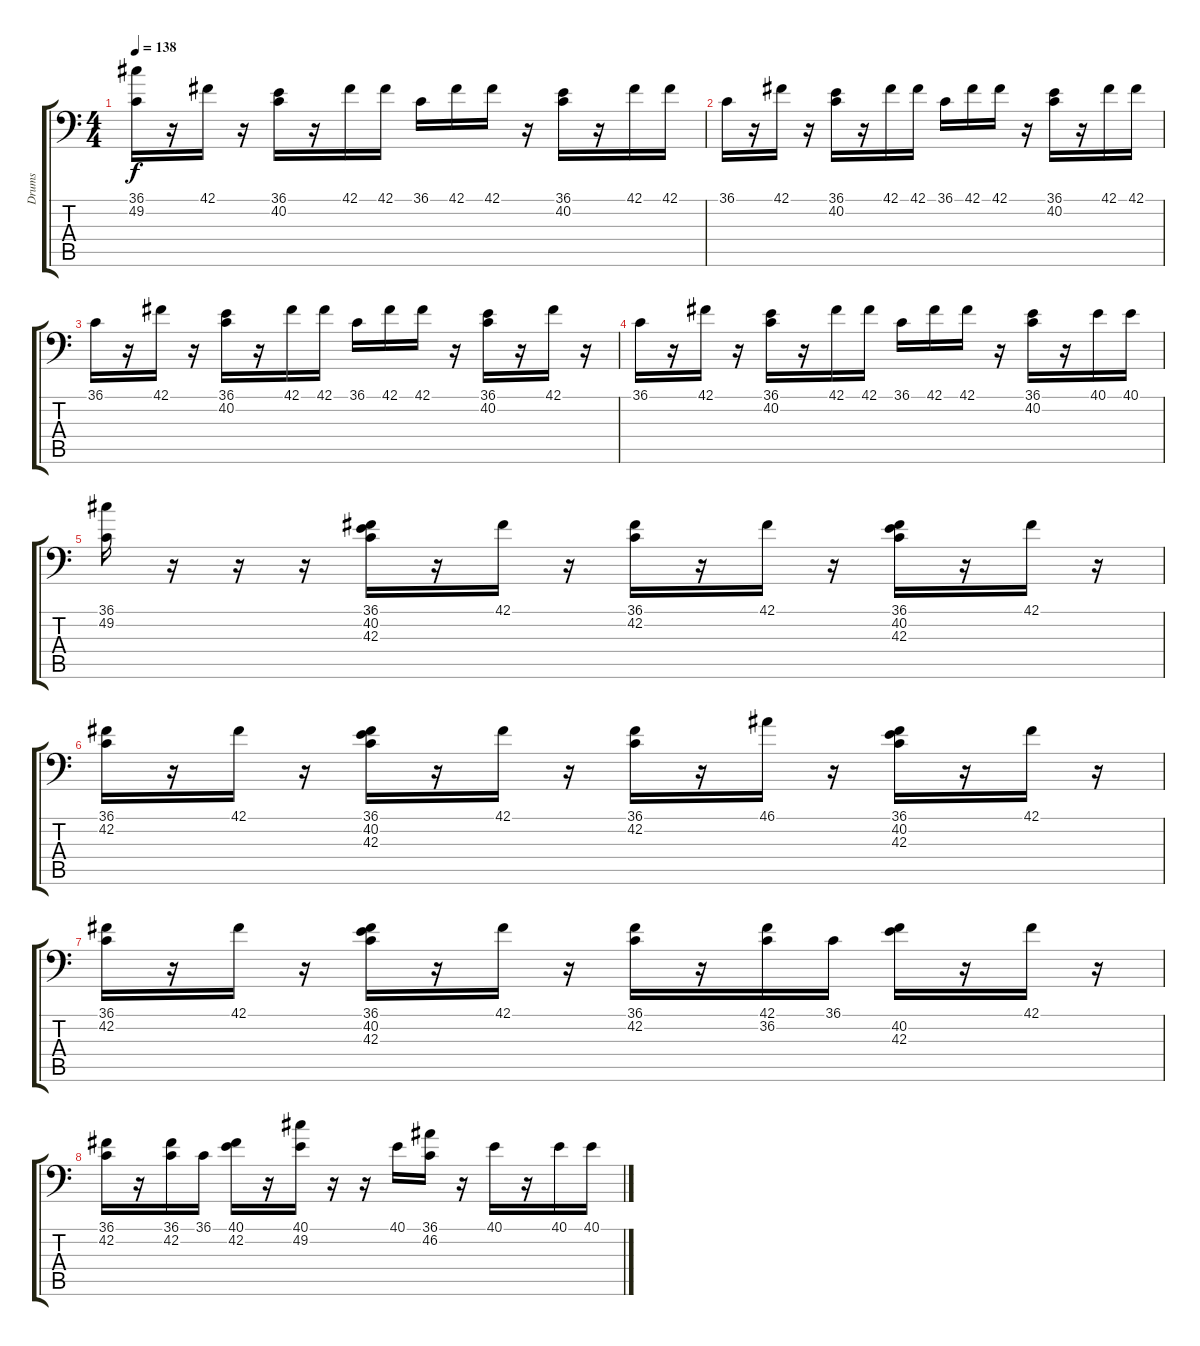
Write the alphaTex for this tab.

\track ("Drums" "Drums") {instrument acousticgrandpiano}
\staff {score tabs}
\tuning (C-1 C-1 C-1 C-1 C-1 C-1) {hide}
\ts (4 4)
\tempo 138
\clef f4
\ks c
(36.1 49.2).16{dy f} r.16 42.1.16 r.16 (36.1 40.2).16 r.16 42.1.16 42.1.16 36.1.16 42.1.16 42.1.16 r.16 (36.1 40.2).16 r.16 42.1.16 42.1.16 |
36.1.16 r.16 42.1.16 r.16 (36.1 40.2).16 r.16 42.1.16 42.1.16 36.1.16 42.1.16 42.1.16 r.16 (36.1 40.2).16 r.16 42.1.16 42.1.16 |
36.1.16 r.16 42.1.16 r.16 (36.1 40.2).16 r.16 42.1.16 42.1.16 36.1.16 42.1.16 42.1.16 r.16 (36.1 40.2).16 r.16 42.1.16 r.16 |
36.1.16 r.16 42.1.16 r.16 (36.1 40.2).16 r.16 42.1.16 42.1.16 36.1.16 42.1.16 42.1.16 r.16 (36.1 40.2).16 r.16 40.1.16 40.1.16 |
(36.1 49.2).16 r.16 r.16 r.16 (36.1 40.2 42.3).16 r.16 42.1.16 r.16 (36.1 42.2).16 r.16 42.1.16 r.16 (36.1 40.2 42.3).16 r.16 42.1.16 r.16 |
(36.1 42.2).16 r.16 42.1.16 r.16 (36.1 40.2 42.3).16 r.16 42.1.16 r.16 (36.1 42.2).16 r.16 46.1.16 r.16 (36.1 40.2 42.3).16 r.16 42.1.16 r.16 |
(36.1 42.2).16 r.16 42.1.16 r.16 (36.1 40.2 42.3).16 r.16 42.1.16 r.16 (36.1 42.2).16 r.16 (42.1 36.2).16 36.1.16 (40.2 42.3).16 r.16 42.1.16 r.16 |
(36.1 42.2).16 r.16 (36.1 42.2).16 36.1.16 (40.1 42.2).16 r.16 (40.1 49.2).16 r.16 r.16 40.1.16 (36.1 46.2).16 r.16 40.1.16 r.16 40.1.16 40.1.16
